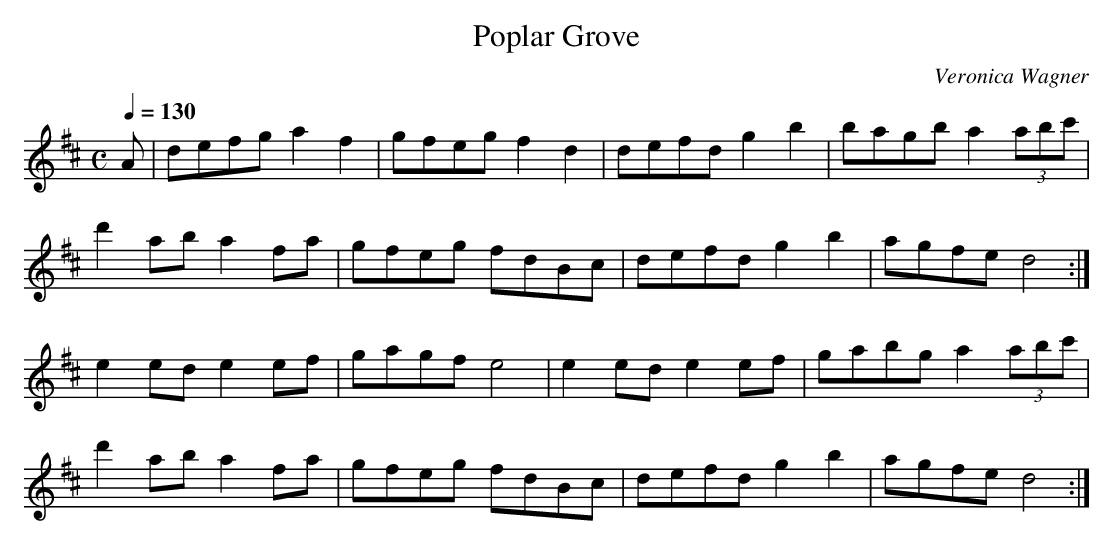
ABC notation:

X:1
T:Poplar Grove
C:Veronica Wagner
M:C
L:1/8
Q:1/4=130
K:Dmaj
A |\
defg a2 f2 | gfeg f2 d2 | defd g2 b2 | bagb a2 (3abc' |
d'2 ab a2 fa | gfeg fdBc | defd g2 b2 | agfe d4 :|
e2 ed e2 ef | gagf e4 | e2 ed e2 ef | gabg a2 (3abc' |
d'2 ab a2 fa | gfeg fdBc | defd g2 b2 | agfe d4 :|
